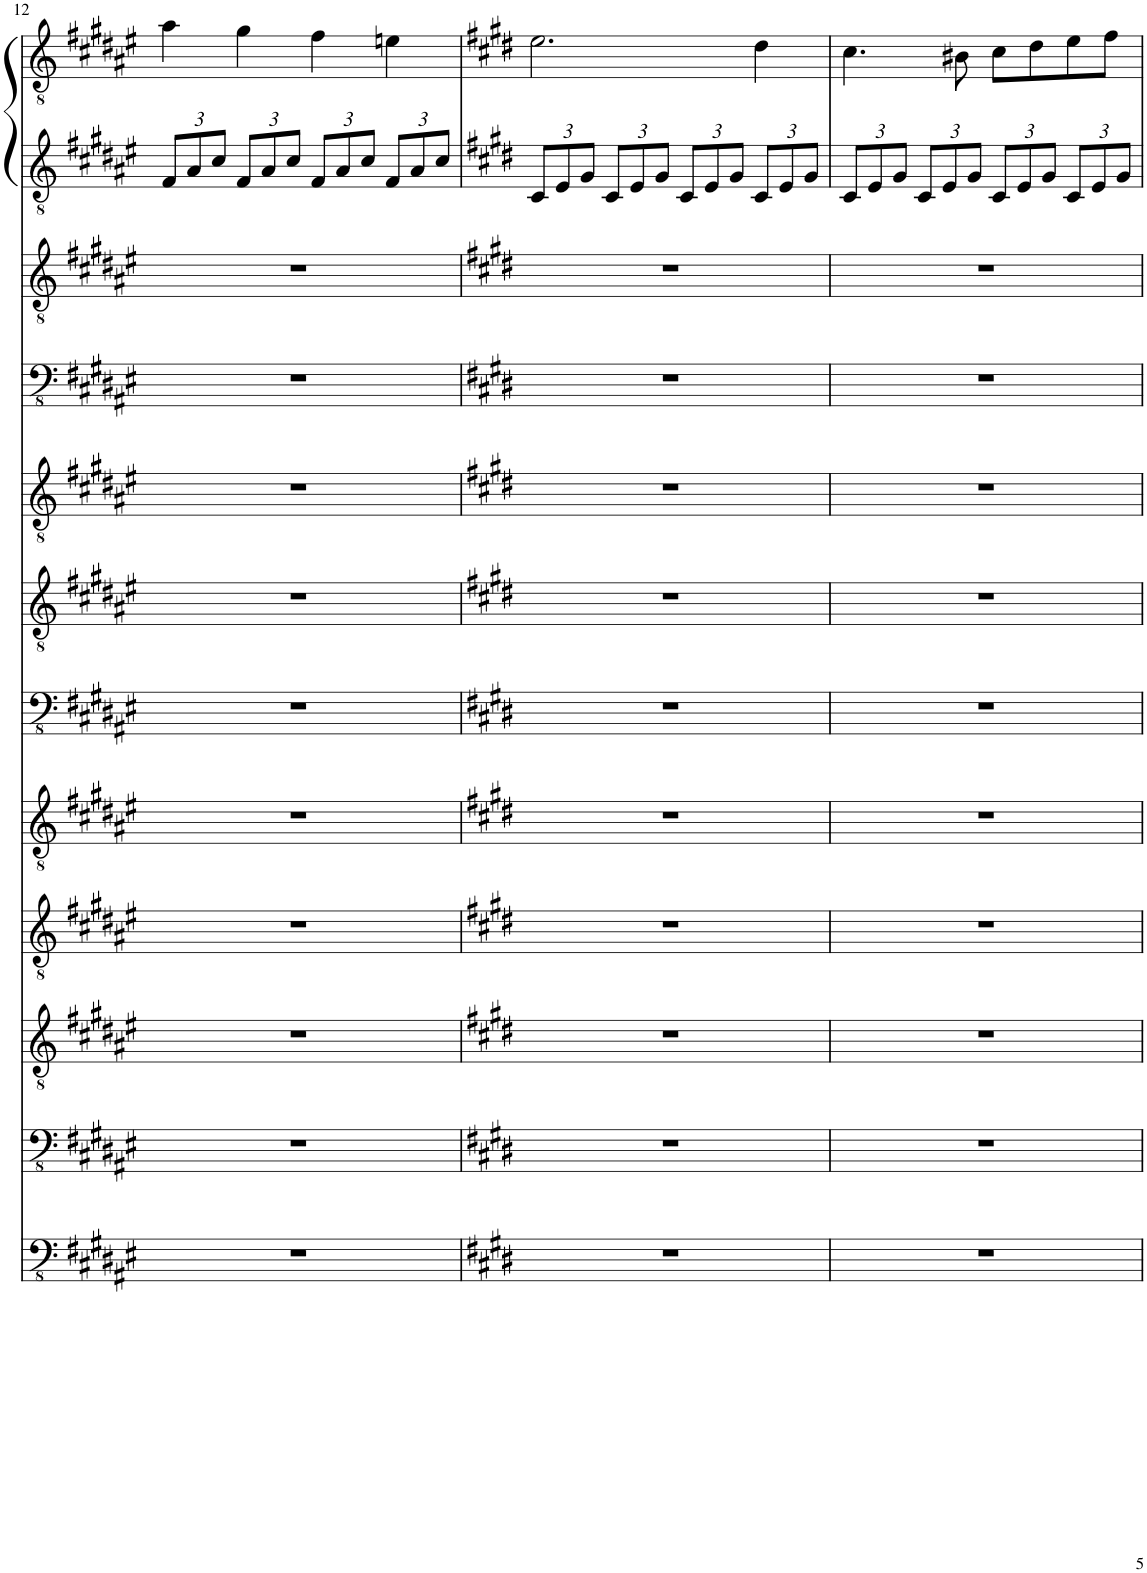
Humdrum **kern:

**kern	**kern	**kern	**kern	**kern	**kern	**kern	**kern	**kern	**kern	**kern	**kern
*part11	*part10	*part9	*part8	*part7	*part6	*part5	*part4	*part3	*part2	*part1	*part1
*staff12	*staff11	*staff10	*staff9	*staff8	*staff7	*staff6	*staff5	*staff4	*staff3	*staff2	*staff1
*I"Basso	*I"Violoncello	*I"Viola	*I"Violino	*I"Trombone alto in Mib	*I"Corno in Fa	*I"Tromba in Do	*I"Clarinetto Soprano in Sib	*I"Oboe	*I"Flauto in Do	*I"Acoustic Piano	*
*	*I'Vc	*I'Vla	*I'Vln	*I'Trb	*	*	*I'Cl	*I'Ob	*I'Fl	*I'Pno	*
!!LO:PB:g=z
*clefFv4	*clefFv4	*clefGv2	*clefGv2	*clefGv2	*clefFv4	*clefGv2	*clefGv2	*clefFv4	*clefGv2	*clefGv2	*clefGv2
*Trd7c12	*	*	*	*	*Trd4c7	*Trd1c2	*Trd1c2	*	*	*	*
*k[f#c#g#d#a#e#]	*k[f#c#g#d#a#e#]	*k[f#c#g#d#a#e#]	*k[f#c#g#d#a#e#]	*k[f#c#g#d#a#e#]	*k[f#c#g#d#a#e#]	*k[f#c#g#d#a#e#]	*k[f#c#g#d#a#e#]	*k[f#c#g#d#a#e#]	*k[f#c#g#d#a#e#]	*k[f#c#g#d#a#e#]	*k[f#c#g#d#a#e#]
*M4/4	*M4/4	*M4/4	*M4/4	*M4/4	*M4/4	*M4/4	*M4/4	*M4/4	*M4/4	*M4/4	*M4/4
*	*	*	*	*	*	*	*	*	*	*Xbrackettup	*
=12	=12	=12	=12	=12	=12	=12	=12	=12	=12	=12	=12
1r	1r	1r	1r	1r	1r	1r	1r	1r	1r	12F#/L	4a#\
.	.	.	.	.	.	.	.	.	.	12A#/	.
.	.	.	.	.	.	.	.	.	.	12c#/J	.
.	.	.	.	.	.	.	.	.	.	12F#/L	4g#\
.	.	.	.	.	.	.	.	.	.	12A#/	.
.	.	.	.	.	.	.	.	.	.	12c#/J	.
.	.	.	.	.	.	.	.	.	.	12F#/L	4f#\
.	.	.	.	.	.	.	.	.	.	12A#/	.
.	.	.	.	.	.	.	.	.	.	12c#/J	.
.	.	.	.	.	.	.	.	.	.	12F#/L	4en\
.	.	.	.	.	.	.	.	.	.	12A#/	.
.	.	.	.	.	.	.	.	.	.	12c#/J	.
=13	=13	=13	=13	=13	=13	=13	=13	=13	=13	=13	=13
*k[f#c#g#d#]	*k[f#c#g#d#]	*k[f#c#g#d#]	*k[f#c#g#d#]	*k[f#c#g#d#]	*k[f#c#g#d#]	*k[f#c#g#d#]	*k[f#c#g#d#]	*k[f#c#g#d#]	*k[f#c#g#d#]	*k[f#c#g#d#]	*k[f#c#g#d#]
1r	1r	1r	1r	1r	1r	1r	1r	1r	1r	12C#/L	2.e\
.	.	.	.	.	.	.	.	.	.	12E/	.
.	.	.	.	.	.	.	.	.	.	12G#/J	.
.	.	.	.	.	.	.	.	.	.	12C#/L	.
.	.	.	.	.	.	.	.	.	.	12E/	.
.	.	.	.	.	.	.	.	.	.	12G#/J	.
.	.	.	.	.	.	.	.	.	.	12C#/L	.
.	.	.	.	.	.	.	.	.	.	12E/	.
.	.	.	.	.	.	.	.	.	.	12G#/J	.
.	.	.	.	.	.	.	.	.	.	12C#/L	4d#\
.	.	.	.	.	.	.	.	.	.	12E/	.
.	.	.	.	.	.	.	.	.	.	12G#/J	.
=14	=14	=14	=14	=14	=14	=14	=14	=14	=14	=14	=14
1r	1r	1r	1r	1r	1r	1r	1r	1r	1r	12C#/L	4.c#\
.	.	.	.	.	.	.	.	.	.	12E/	.
.	.	.	.	.	.	.	.	.	.	12G#/J	.
.	.	.	.	.	.	.	.	.	.	12C#/L	.
.	.	.	.	.	.	.	.	.	.	12E/	.
.	.	.	.	.	.	.	.	.	.	.	8B#X\
.	.	.	.	.	.	.	.	.	.	12G#/J	.
.	.	.	.	.	.	.	.	.	.	12C#/L	8c#\L
.	.	.	.	.	.	.	.	.	.	12E/	.
.	.	.	.	.	.	.	.	.	.	.	8d#\
.	.	.	.	.	.	.	.	.	.	12G#/J	.
.	.	.	.	.	.	.	.	.	.	12C#/L	8e\
.	.	.	.	.	.	.	.	.	.	12E/	.
.	.	.	.	.	.	.	.	.	.	.	8f#\J
.	.	.	.	.	.	.	.	.	.	12G#/J	.
=	=	=	=	=	=	=	=	=	=	=	=
*-	*-	*-	*-	*-	*-	*-	*-	*-	*-	*-	*-
